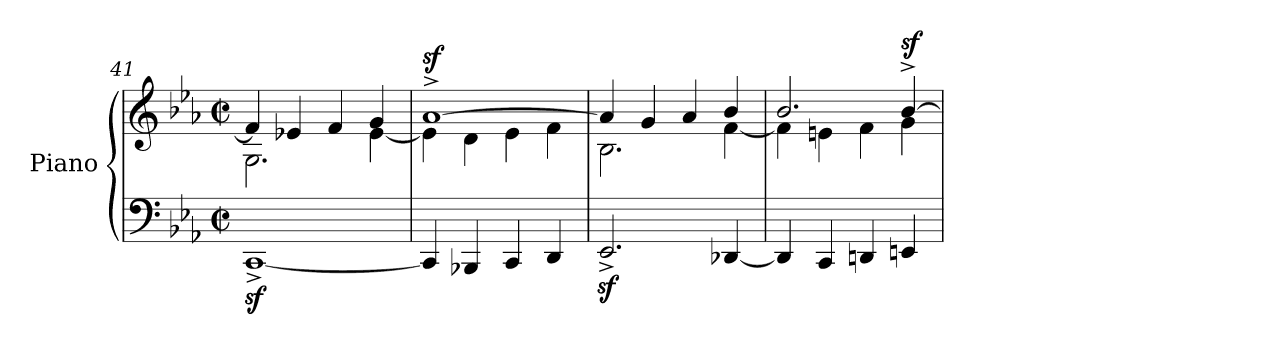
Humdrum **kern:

**kern	**kern	**dynam
*part1	*part1	*part1
*staff2	*staff1	*staff1/2
*I"Piano	*	*
*I'Pno.	*	*
*clefF4	*clefG2	*
*k[b-e-a-]	*k[b-e-a-]	*
*M2/2	*M2/2	*
*met(c|)	*met(c|)	*
=41	=41	=41
*	*^	*
[1CCz<^	4f/]	2.G\	.
.	4e-X/	.	.
.	4f/	.	.
.	4g/	[4e-\	.
=42	=42	=42	=42
!	!	!	!LO:DY:a
4CC/]	[1a-^	4e-\]	sf
4BBB-X/	.	4d\	.
4CC/	.	4e-\	.
4DD/	.	4f\	.
!!LO:PB:g=z	!!
=43	=43	=43	=43
2.EE-z<^/	4a-/]	2.B-\	.
.	4g/	.	.
.	4a-/	.	.
[4DD-X/	4b-/	[4f\	.
=44	=44	=44	=44
4DD-/]	2.b-/	4f\]	.
4CC/	.	4en\	.
4DDn/	.	4f\	.
!	!	!	!LO:DY:a
4EEn/	[4b-^/	4g\	sf
*	*v	*v	*
=	=	=
*-	*-	*-
